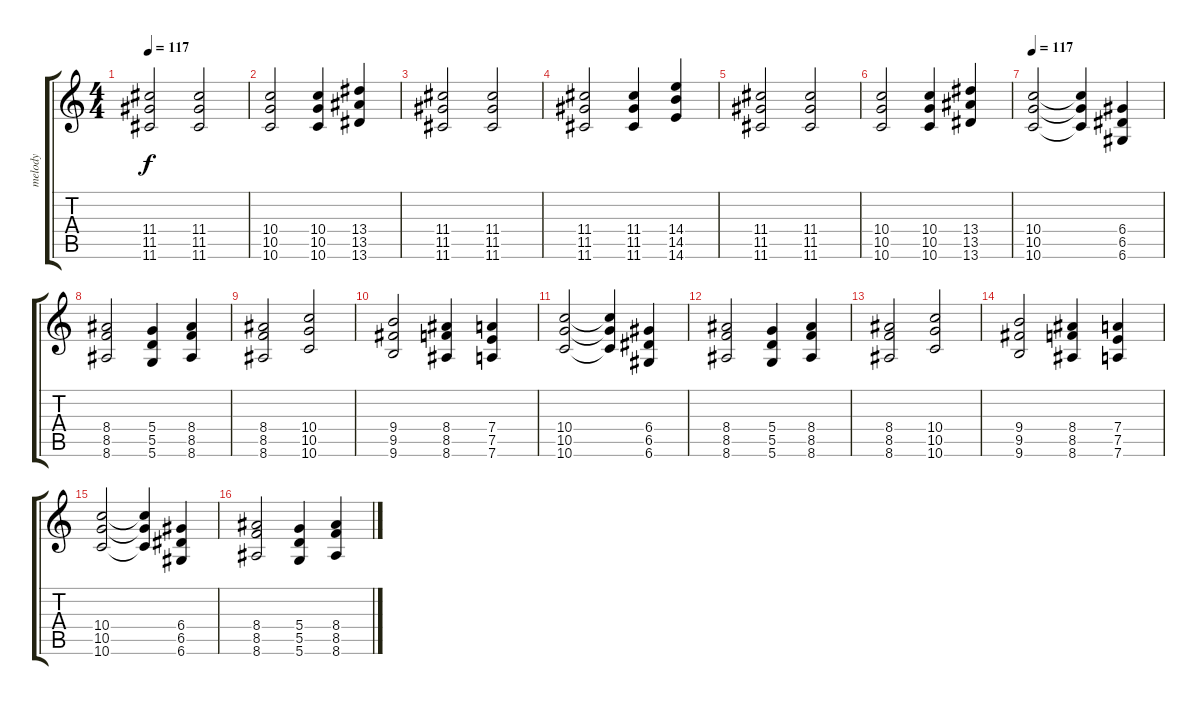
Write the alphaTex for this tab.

\track ("melody" "melody") {instrument electricguitarclean}
\staff {score tabs}
\tuning (E4 B3 G3 D3 A2 D2) {hide}
\ts (4 4)
\tempo 117
\clef g2
\ks c
(11.4 11.5 11.6).2{dy f} (11.4 11.5 11.6).2 |
(10.4 10.5 10.6).2 (10.4 10.5 10.6).4 (13.4 13.5 13.6).4 |
(11.4 11.5 11.6).2{instrument distortionguitar} (11.4 11.5 11.6).2 |
(11.4 11.5 11.6).2 (11.4 11.5 11.6).4 (14.4 14.5 14.6).4 |
(11.4 11.5 11.6).2 (11.4 11.5 11.6).2 |
(10.4 10.5 10.6).2 (10.4 10.5 10.6).4 (13.4 13.5 13.6).4 |
\tempo 117
(10.4 10.5 10.6).2{instrument distortionguitar} (10.4{t} 10.5{t} 10.6{t}).4 (6.4 6.5 6.6).4 |
(8.4 8.5 8.6).2 (5.4 5.5 5.6).4 (8.4 8.5 8.6).4 |
(8.4 8.5 8.6).2 (10.4 10.5 10.6).2 |
(9.4 9.5 9.6).2 (8.4 8.5 8.6).4 (7.4 7.5 7.6).4 |
(10.4 10.5 10.6).2{instrument distortionguitar} (10.4{t} 10.5{t} 10.6{t}).4 (6.4 6.5 6.6).4 |
(8.4 8.5 8.6).2 (5.4 5.5 5.6).4 (8.4 8.5 8.6).4 |
(8.4 8.5 8.6).2 (10.4 10.5 10.6).2 |
(9.4 9.5 9.6).2 (8.4 8.5 8.6).4 (7.4 7.5 7.6).4 |
(10.4 10.5 10.6).2{instrument distortionguitar} (10.4{t} 10.5{t} 10.6{t}).4 (6.4 6.5 6.6).4 |
(8.4 8.5 8.6).2 (5.4 5.5 5.6).4 (8.4 8.5 8.6).4
